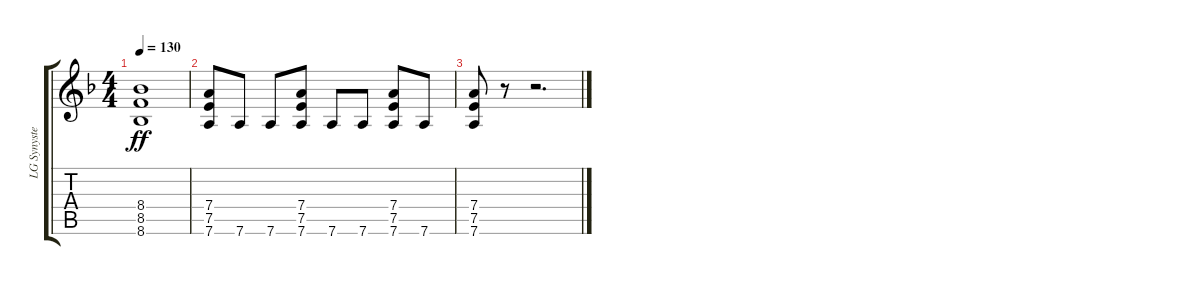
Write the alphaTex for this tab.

\track ("LG Synyster Gates" "LG Synyste") {instrument distortionguitar}
\staff {score tabs}
\tuning (E4 B3 G3 D3 A2 D2) {hide}
\ts (4 4)
\tempo 130
\clef g2
\ks dminor
(8.4 8.5 8.6).1{dy ff} |
(7.4 7.5 7.6).8 7.6.8 7.6.8 (7.4 7.5 7.6).8 7.6.8 7.6.8 (7.4 7.5 7.6).8 7.6.8 |
(7.4 7.5 7.6).8 r.8 r.2{d}
